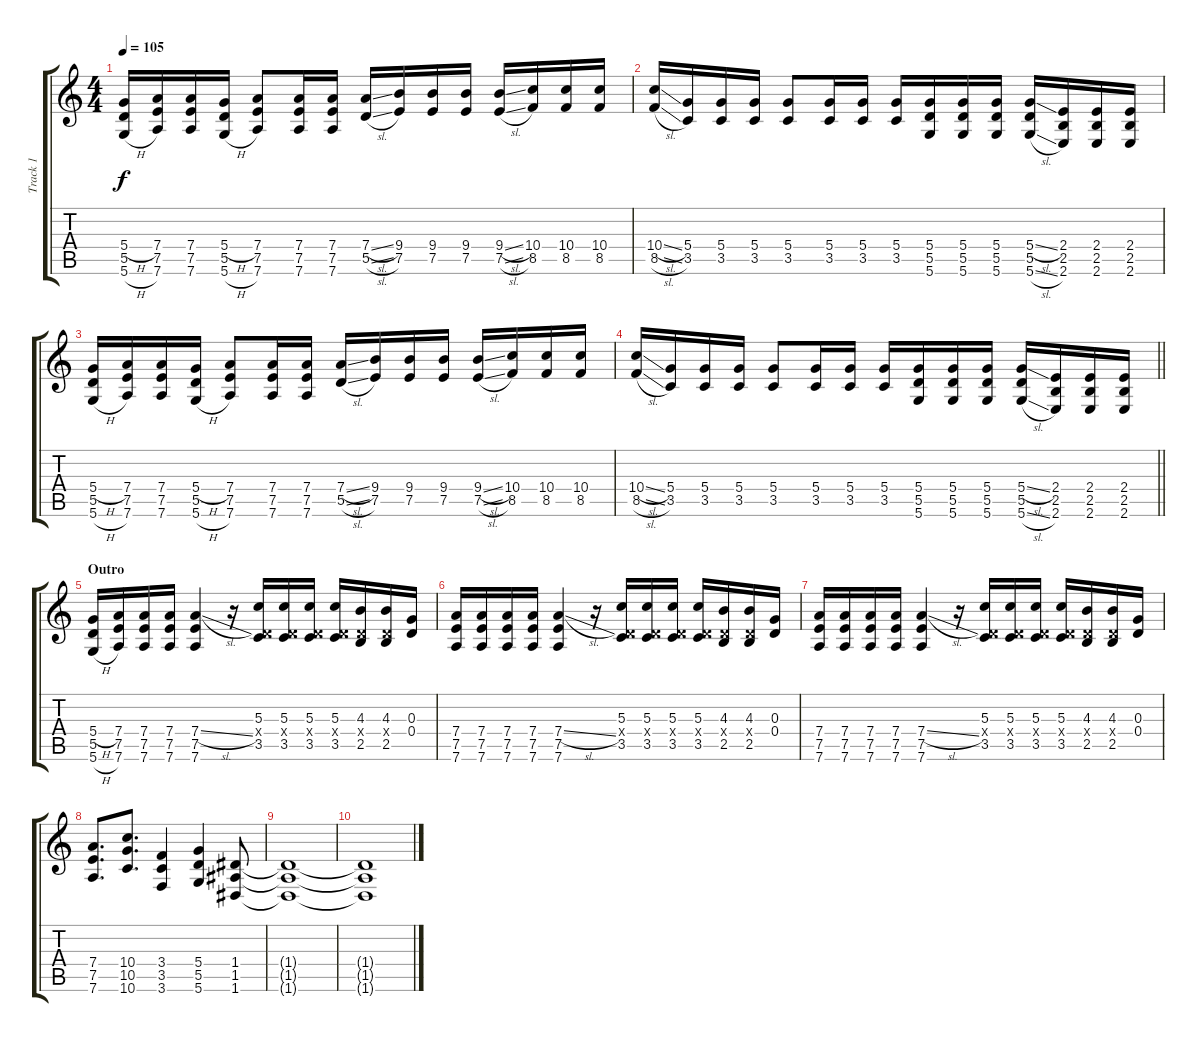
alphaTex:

\track ("Track 1" "Track 1") {instrument overdrivenguitar}
\staff {score tabs}
\tuning (E4 B3 G3 D3 A2 D2) {hide}
\ts (4 4)
\tempo 105
\clef g2
\ks c
(5.4{h} 5.5 5.6{h}).16{dy f instrument overdrivenguitar} (7.4 7.5 7.6).16 (7.4 7.5 7.6).16 (5.4{h} 5.5 5.6{h}).16 (7.4 7.5 7.6).8 (7.4 7.5 7.6).16 (7.4 7.5 7.6).16 (7.4{sl} 5.5{sl}).16 (9.4 7.5).16 (9.4 7.5).16 (9.4 7.5).16 (9.4{sl} 7.5{sl}).16 (10.4 8.5).16 (10.4 8.5).16 (10.4 8.5).16 |
(10.4{sl} 8.5{sl}).16 (5.4 3.5).16 (5.4 3.5).16 (5.4 3.5).16 (5.4 3.5).8 (5.4 3.5).16 (5.4 3.5).16 (5.4 3.5).16 (5.4 5.5 5.6).16 (5.4 5.5 5.6).16 (5.4 5.5 5.6).16 (5.4{sl} 5.5 5.6{sl}).16 (2.4 2.5 2.6).16 (2.4 2.5 2.6).16 (2.4 2.5 2.6).16 |
(5.4{h} 5.5 5.6{h}).16{instrument overdrivenguitar} (7.4 7.5 7.6).16 (7.4 7.5 7.6).16 (5.4{h} 5.5 5.6{h}).16 (7.4 7.5 7.6).8 (7.4 7.5 7.6).16 (7.4 7.5 7.6).16 (7.4{sl} 5.5{sl}).16 (9.4 7.5).16 (9.4 7.5).16 (9.4 7.5).16 (9.4{sl} 7.5{sl}).16 (10.4 8.5).16 (10.4 8.5).16 (10.4 8.5).16 |
\barLineRight lightlight
(10.4{sl} 8.5{sl}).16 (5.4 3.5).16 (5.4 3.5).16 (5.4 3.5).16 (5.4 3.5).8 (5.4 3.5).16 (5.4 3.5).16 (5.4 3.5).16 (5.4 5.5 5.6).16 (5.4 5.5 5.6).16 (5.4 5.5 5.6).16 (5.4{sl} 5.5 5.6{sl}).16 (2.4 2.5 2.6).16 (2.4 2.5 2.6).16 (2.4 2.5 2.6).16 |
\section ("" "Outro")
(5.4{h} 5.5 5.6{h}).16 (7.4 7.5 7.6).16 (7.4 7.5 7.6).16 (7.4 7.5 7.6).16 (7.4{sl} 7.5 7.6).4 r.16 (5.3 0.4{x} 3.5).16 (5.3 0.4{x} 3.5).16 (5.3 0.4{x} 3.5).16 (5.3 0.4{x} 3.5).16 (4.3 0.4{x} 2.5).16 (4.3 0.4{x} 2.5).16 (0.3 0.4).16 |
(7.4 7.5 7.6).16 (7.4 7.5 7.6).16 (7.4 7.5 7.6).16 (7.4 7.5 7.6).16 (7.4{sl} 7.5 7.6).4 r.16 (5.3 0.4{x} 3.5).16 (5.3 0.4{x} 3.5).16 (5.3 0.4{x} 3.5).16 (5.3 0.4{x} 3.5).16 (4.3 0.4{x} 2.5).16 (4.3 0.4{x} 2.5).16 (0.3 0.4).16 |
(7.4 7.5 7.6).16 (7.4 7.5 7.6).16 (7.4 7.5 7.6).16 (7.4 7.5 7.6).16 (7.4{sl} 7.5 7.6).4 r.16 (5.3 0.4{x} 3.5).16 (5.3 0.4{x} 3.5).16 (5.3 0.4{x} 3.5).16 (5.3 0.4{x} 3.5).16 (4.3 0.4{x} 2.5).16 (4.3 0.4{x} 2.5).16 (0.3 0.4).16 |
(7.4 7.5 7.6).8{d} (10.4 10.5 10.6).8{d} (3.4 3.5 3.6).4 (5.4 5.5 5.6).4 (1.4 1.5 1.6).8 |
(1.4{t} 1.5{t} 1.6{t}).1 |
(1.4{t} 1.5{t} 1.6{t}).1
